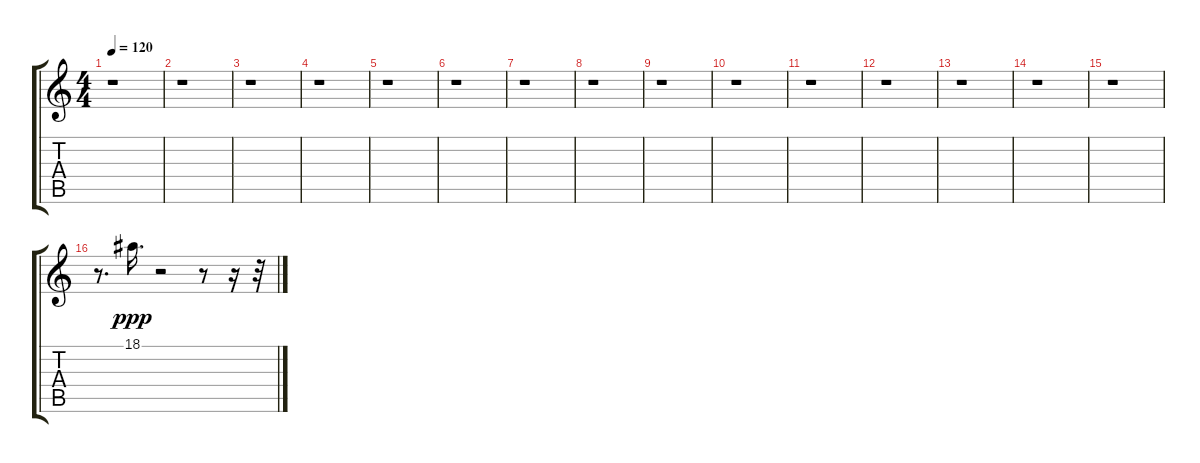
\track "" {instrument acousticgrandpiano}
\staff {score tabs}
\tuning (E4 B3 G3 D3 A2 E2) {hide}
\ts (4 4)
\tempo 120
\clef g2
\ks c
r.1{dy ppp} |
r.1 |
r.1 |
r.1 |
r.1 |
r.1 |
r.1 |
r.1 |
r.1 |
r.1 |
r.1 |
r.1 |
r.1 |
r.1 |
r.1 |
r.8{d} 18.1.16{d} r.2 r.8 r.16 r.32
